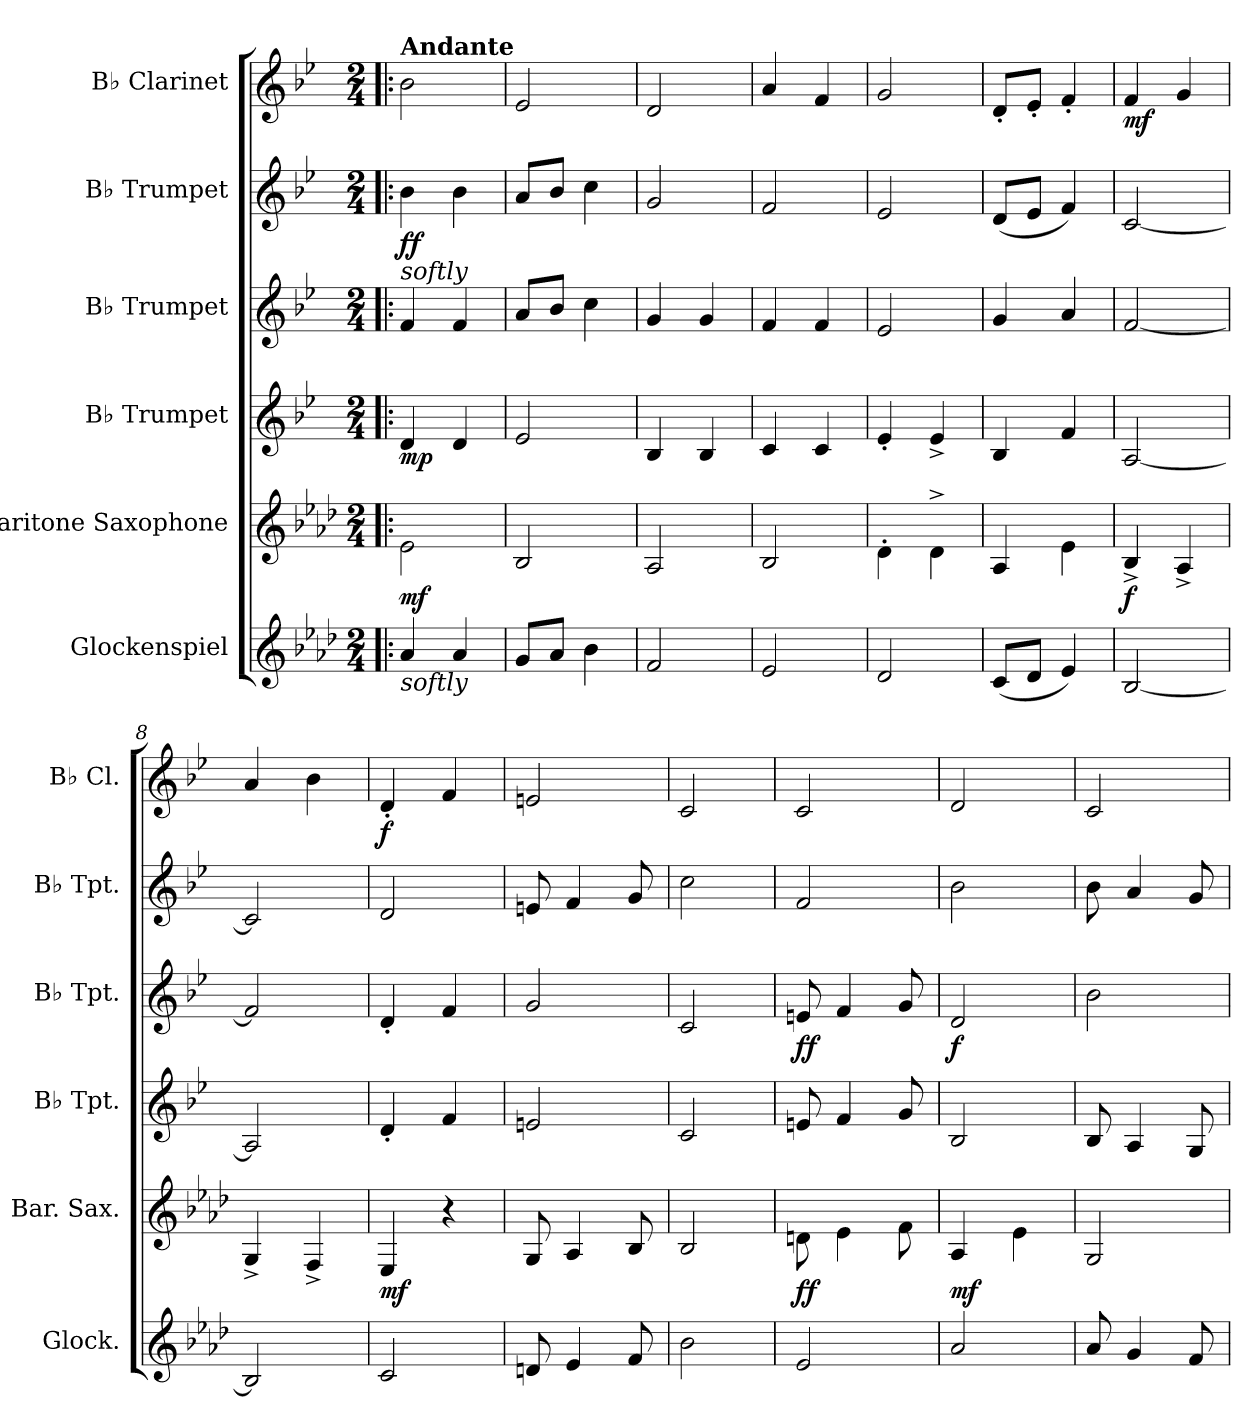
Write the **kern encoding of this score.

**kern	**kern	**dynam	**kern	**dynam	**kern	**dynam	**kern	**dynam	**kern	**dynam
*part6	*part5	*part5	*part4	*part4	*part3	*part3	*part2	*part2	*part1	*part1
*staff6	*staff5	*staff5	*staff4	*staff4	*staff3	*staff3	*staff2	*staff2	*staff1	*staff1
*I"Glockenspiel	*I"Baritone Saxophone	*	*I"B♭ Trumpet	*	*I"B♭ Trumpet	*	*I"B♭ Trumpet	*	*I"B♭ Clarinet	*
*I'Glock.	*I'Bar. Sax.	*	*I'B♭ Tpt.	*	*I'B♭ Tpt.	*	*I'B♭ Tpt.	*	*I'B♭ Cl.	*
*clefG2	*clefG2	*	*clefG2	*	*clefG2	*	*clefG2	*	*clefG2	*
*ITrd-14c-24	*ITrd12c21	*	*ITrd1c2	*	*ITrd1c2	*	*ITrd1c2	*	*ITrd1c2	*
*k[b-e-a-d-]	*k[b-e-a-d-]	*	*k[b-e-a-d-]	*	*k[b-e-a-d-]	*	*k[b-e-a-d-]	*	*k[b-e-a-d-]	*
*M2/4	*M2/4	*	*M2/4	*	*M2/4	*	*M2/4	*	*M2/4	*
=1!|:	=1!|:	=1!|:	=1!|:	=1!|:	=1!|:	=1!|:	=1!|:	=1!|:	=1!|:	=1!|:
!	!	!	!	!	!	!	!	!	!LO:TX:a:B:t=Andante	!
!	!	!	!	!	!	!	!LO:TX:b:i:t=softly	!	!	!
!LO:TX:b:i:t=softly	!	!	!	!	!	!	!	!	!	!
!	!	!LO:DY:b	!	!LO:DY:b	!	!	!	!LO:DY:b	!	!
4aaa-/	2E-\	mf	4c/	mp	4e-/	.	4a-\	ff	2a-\	.
4aaa-/	.	.	4c/	.	4e-/	.	4a-\	.	.	.
=2	=2	=2	=2	=2	=2	=2	=2	=2	=2	=2
8ggg/L	2BB-/	.	2d-/	.	8g/L	.	8g/L	.	2d-/	.
8aaa-/J	.	.	.	.	8a-/J	.	8a-/J	.	.	.
4bbb-\	.	.	.	.	4b-\	.	4b-\	.	.	.
=3	=3	=3	=3	=3	=3	=3	=3	=3	=3	=3
2fff/	2AA-/	.	4A-/	.	4f/	.	2f/	.	2c/	.
.	.	.	4A-/	.	4f/	.	.	.	.	.
=4	=4	=4	=4	=4	=4	=4	=4	=4	=4	=4
2eee-/	2BB-/	.	4B-/	.	4e-/	.	2e-/	.	4g/	.
.	.	.	4B-/	.	4e-/	.	.	.	4e-/	.
=5	=5	=5	=5	=5	=5	=5	=5	=5	=5	=5
2ddd-/	4D-'\	.	4d-'/	.	2d-/	.	2d-/	.	2f/	.
.	4D-^\	.	4d-^/	.	.	.	.	.	.	.
=6	=6	=6	=6	=6	=6	=6	=6	=6	=6	=6
(<8ccc/L	4AA-/	.	4A-/	.	4f/	.	(<8c/L	.	8c'/L	.
8ddd-/J	.	.	.	.	.	.	8d-/J	.	8d-'/J	.
4eee-/)	4E-\	.	4e-/	.	4g/	.	4e-/)	.	4e-'/	.
=7	=7	=7	=7	=7	=7	=7	=7	=7	=7	=7
!	!	!LO:DY:b	!	!	!	!	!	!	!	!LO:DY:b
[2bb-/	4BB-^/	f	[2G/	.	[2e-/	.	[2B-/	.	4e-/	mf
.	4AA-^/	.	.	.	.	.	.	.	4f/	.
=8	=8	=8	=8	=8	=8	=8	=8	=8	=8	=8
2bb-/]	4GG^/	.	2G/]	.	2e-/]	.	2B-/]	.	4g/	.
.	4FF^/	.	.	.	.	.	.	.	4a-\	.
=9	=9	=9	=9	=9	=9	=9	=9	=9	=9	=9
!	!	!LO:DY:b	!	!	!	!	!	!	!	!LO:DY:b
2ccc/	4EE-/	mf	4c'/	.	4c'/	.	2c/	.	4c'/	f
.	4r	.	4e-/	.	4e-/	.	.	.	4e-/	.
=10	=10	=10	=10	=10	=10	=10	=10	=10	=10	=10
8dddn/	8GG/	.	2dn/	.	2f/	.	8dn/	.	2dn/	.
4eee-/	4AA-/	.	.	.	.	.	4e-/	.	.	.
8fff/	8BB-/	.	.	.	.	.	8f/	.	.	.
=11	=11	=11	=11	=11	=11	=11	=11	=11	=11	=11
2bbb-\	2BB-/	.	2B-/	.	2B-/	.	2b-\	.	2B-/	.
!!LO:LB:g=z
=12	=12	=12	=12	=12	=12	=12	=12	=12	=12	=12
!	!	!LO:DY:b	!	!	!	!LO:DY:b	!	!	!	!
2eee-/	8Dn\	ff	8dn/	.	8dn/	ff	2e-/	.	2B-/	.
.	4E-\	.	4e-/	.	4e-/	.	.	.	.	.
.	8F\	.	8f/	.	8f/	.	.	.	.	.
=13	=13	=13	=13	=13	=13	=13	=13	=13	=13	=13
!	!	!LO:DY:b	!	!	!	!LO:DY:b	!	!	!	!
2aaa-/	4AA-/	mf	2A-/	.	2c/	f	2a-\	.	2c/	.
.	4E-\	.	.	.	.	.	.	.	.	.
=14	=14	=14	=14	=14	=14	=14	=14	=14	=14	=14
8aaa-/	2GG/	.	8A-/	.	2a-\	.	8a-\	.	2B-/	.
4ggg/	.	.	4G/	.	.	.	4g/	.	.	.
8fff/	.	.	8F/	.	.	.	8f/	.	.	.
=	=	=	=	=	=	=	=	=	=	=
*-	*-	*-	*-	*-	*-	*-	*-	*-	*-	*-
